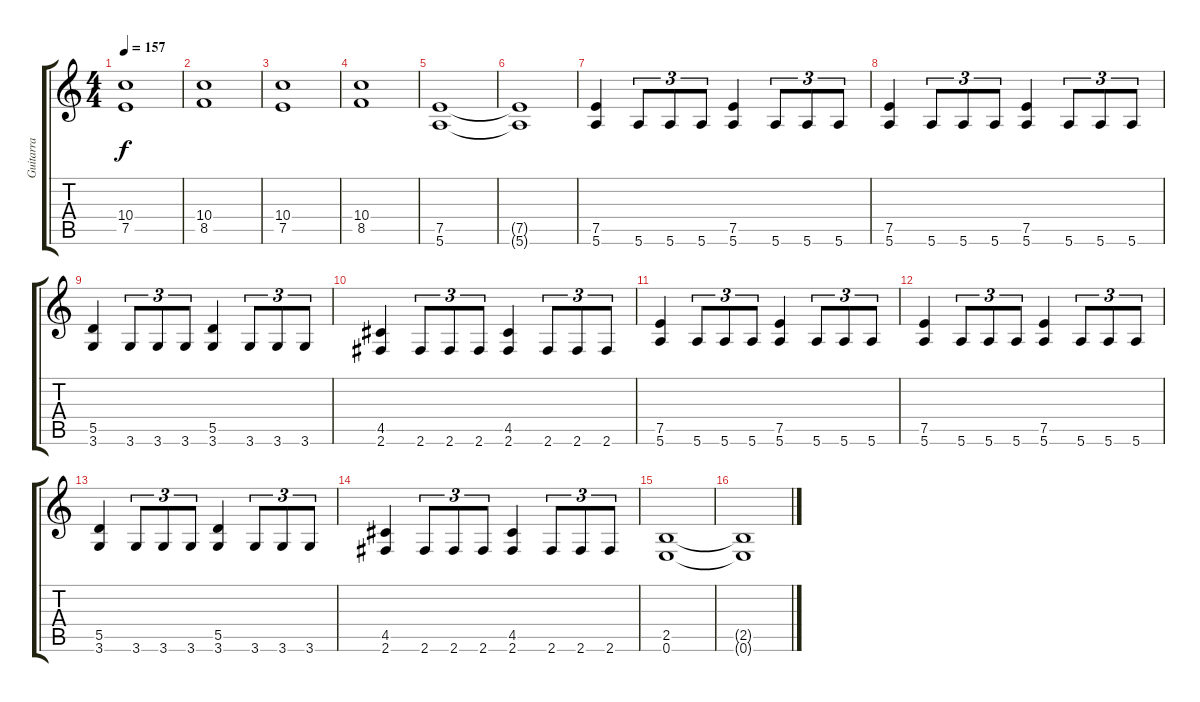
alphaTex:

\track ("Guitarra" "Guitarra") {instrument distortionguitar}
\staff {score tabs}
\tuning (E4 B3 G3 D3 A2 E2) {hide}
\ts (4 4)
\tempo 157
\clef g2
\ks c
(10.4 7.5).1{dy f} |
(10.4 8.5).1 |
(10.4 7.5).1 |
(10.4 8.5).1 |
(7.5 5.6).1 |
(7.5{t} 5.6{t}).1 |
(7.5 5.6).4 5.6.8{tu (3 2)} 5.6.8{tu (3 2)} 5.6.8{tu (3 2)} (7.5 5.6).4 5.6.8{tu (3 2)} 5.6.8{tu (3 2)} 5.6.8{tu (3 2)} |
(7.5 5.6).4 5.6.8{tu (3 2)} 5.6.8{tu (3 2)} 5.6.8{tu (3 2)} (7.5 5.6).4 5.6.8{tu (3 2)} 5.6.8{tu (3 2)} 5.6.8{tu (3 2)} |
(5.5 3.6).4 3.6.8{tu (3 2)} 3.6.8{tu (3 2)} 3.6.8{tu (3 2)} (5.5 3.6).4 3.6.8{tu (3 2)} 3.6.8{tu (3 2)} 3.6.8{tu (3 2)} |
(4.5 2.6).4 2.6.8{tu (3 2)} 2.6.8{tu (3 2)} 2.6.8{tu (3 2)} (4.5 2.6).4 2.6.8{tu (3 2)} 2.6.8{tu (3 2)} 2.6.8{tu (3 2)} |
(7.5 5.6).4 5.6.8{tu (3 2)} 5.6.8{tu (3 2)} 5.6.8{tu (3 2)} (7.5 5.6).4 5.6.8{tu (3 2)} 5.6.8{tu (3 2)} 5.6.8{tu (3 2)} |
(7.5 5.6).4 5.6.8{tu (3 2)} 5.6.8{tu (3 2)} 5.6.8{tu (3 2)} (7.5 5.6).4 5.6.8{tu (3 2)} 5.6.8{tu (3 2)} 5.6.8{tu (3 2)} |
(5.5 3.6).4 3.6.8{tu (3 2)} 3.6.8{tu (3 2)} 3.6.8{tu (3 2)} (5.5 3.6).4 3.6.8{tu (3 2)} 3.6.8{tu (3 2)} 3.6.8{tu (3 2)} |
(4.5 2.6).4 2.6.8{tu (3 2)} 2.6.8{tu (3 2)} 2.6.8{tu (3 2)} (4.5 2.6).4 2.6.8{tu (3 2)} 2.6.8{tu (3 2)} 2.6.8{tu (3 2)} |
(2.5 0.6).1{volume 0} |
(2.5{t} 0.6{t}).1
